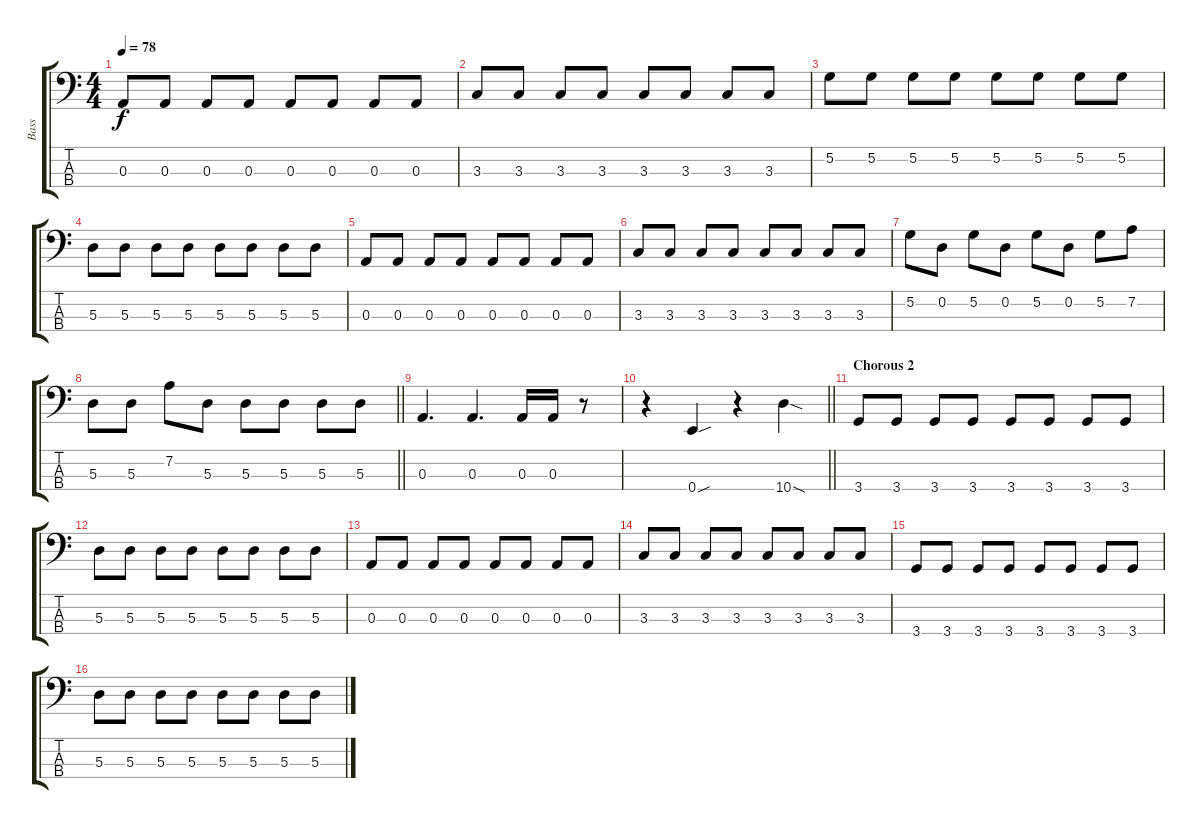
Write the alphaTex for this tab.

\track ("Bass" "Bass") {instrument electricbassfinger}
\staff {score tabs}
\tuning (G2 D2 A1 E1) {hide}
\ts (4 4)
\section ("" "")
\tempo 78
\clef f4
\ks c
0.3.8{dy f} 0.3.8 0.3.8 0.3.8 0.3.8 0.3.8 0.3.8 0.3.8 |
3.3.8 3.3.8 3.3.8 3.3.8 3.3.8 3.3.8 3.3.8 3.3.8 |
5.2.8 5.2.8 5.2.8 5.2.8 5.2.8 5.2.8 5.2.8 5.2.8 |
5.3.8 5.3.8 5.3.8 5.3.8 5.3.8 5.3.8 5.3.8 5.3.8 |
0.3.8 0.3.8 0.3.8 0.3.8 0.3.8 0.3.8 0.3.8 0.3.8 |
3.3.8 3.3.8 3.3.8 3.3.8 3.3.8 3.3.8 3.3.8 3.3.8 |
5.2.8 0.2.8 5.2.8 0.2.8 5.2.8 0.2.8 5.2.8 7.2.8 |
\barLineRight lightlight
5.3.8 5.3.8 7.2.8 5.3.8 5.3.8 5.3.8 5.3.8 5.3.8 |
\section ("" "")
0.3.4{d} 0.3.4{d} 0.3.16 0.3.16 r.8 |
\barLineRight lightlight
r.4 0.4{sou}.4 r.4 10.4{sod}.4 |
\section ("" "Chorous 2")
3.4.8 3.4.8 3.4.8 3.4.8 3.4.8 3.4.8 3.4.8 3.4.8 |
5.3.8 5.3.8 5.3.8 5.3.8 5.3.8 5.3.8 5.3.8 5.3.8 |
0.3.8 0.3.8 0.3.8 0.3.8 0.3.8 0.3.8 0.3.8 0.3.8 |
3.3.8 3.3.8 3.3.8 3.3.8 3.3.8 3.3.8 3.3.8 3.3.8 |
3.4.8 3.4.8 3.4.8 3.4.8 3.4.8 3.4.8 3.4.8 3.4.8 |
5.3.8 5.3.8 5.3.8 5.3.8 5.3.8 5.3.8 5.3.8 5.3.8
